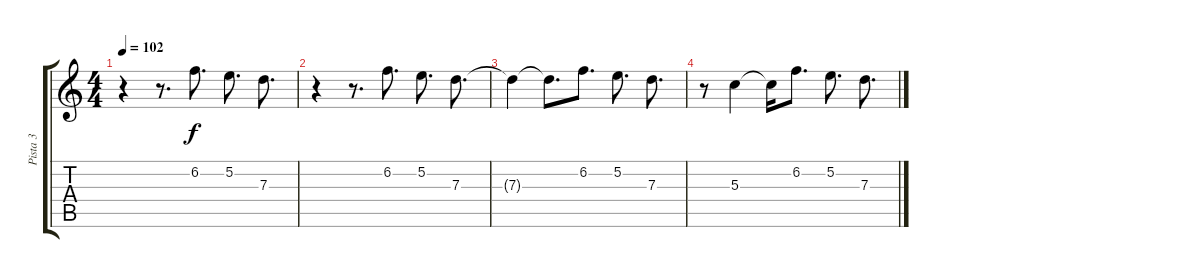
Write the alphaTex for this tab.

\track ("Pista 3" "Pista 3") {instrument electricguitarclean}
\staff {score tabs}
\tuning (E4 B3 G3 D3 A2 E2) {hide}
\ts (4 4)
\tempo 102
\clef g2
\ks c
r.4{dy f} r.8{d} 6.2.8{d} 5.2.8{d} 7.3.8{d} |
r.4 r.8{d} 6.2.8{d} 5.2.8{d} 7.3.8{d} |
7.3{t}.4 7.3{t}.8{d} 6.2.8{d} 5.2.8{d} 7.3.8{d} |
r.8 5.3.4 5.3{t}.16 6.2.8{d} 5.2.8{d} 7.3.8{d}
